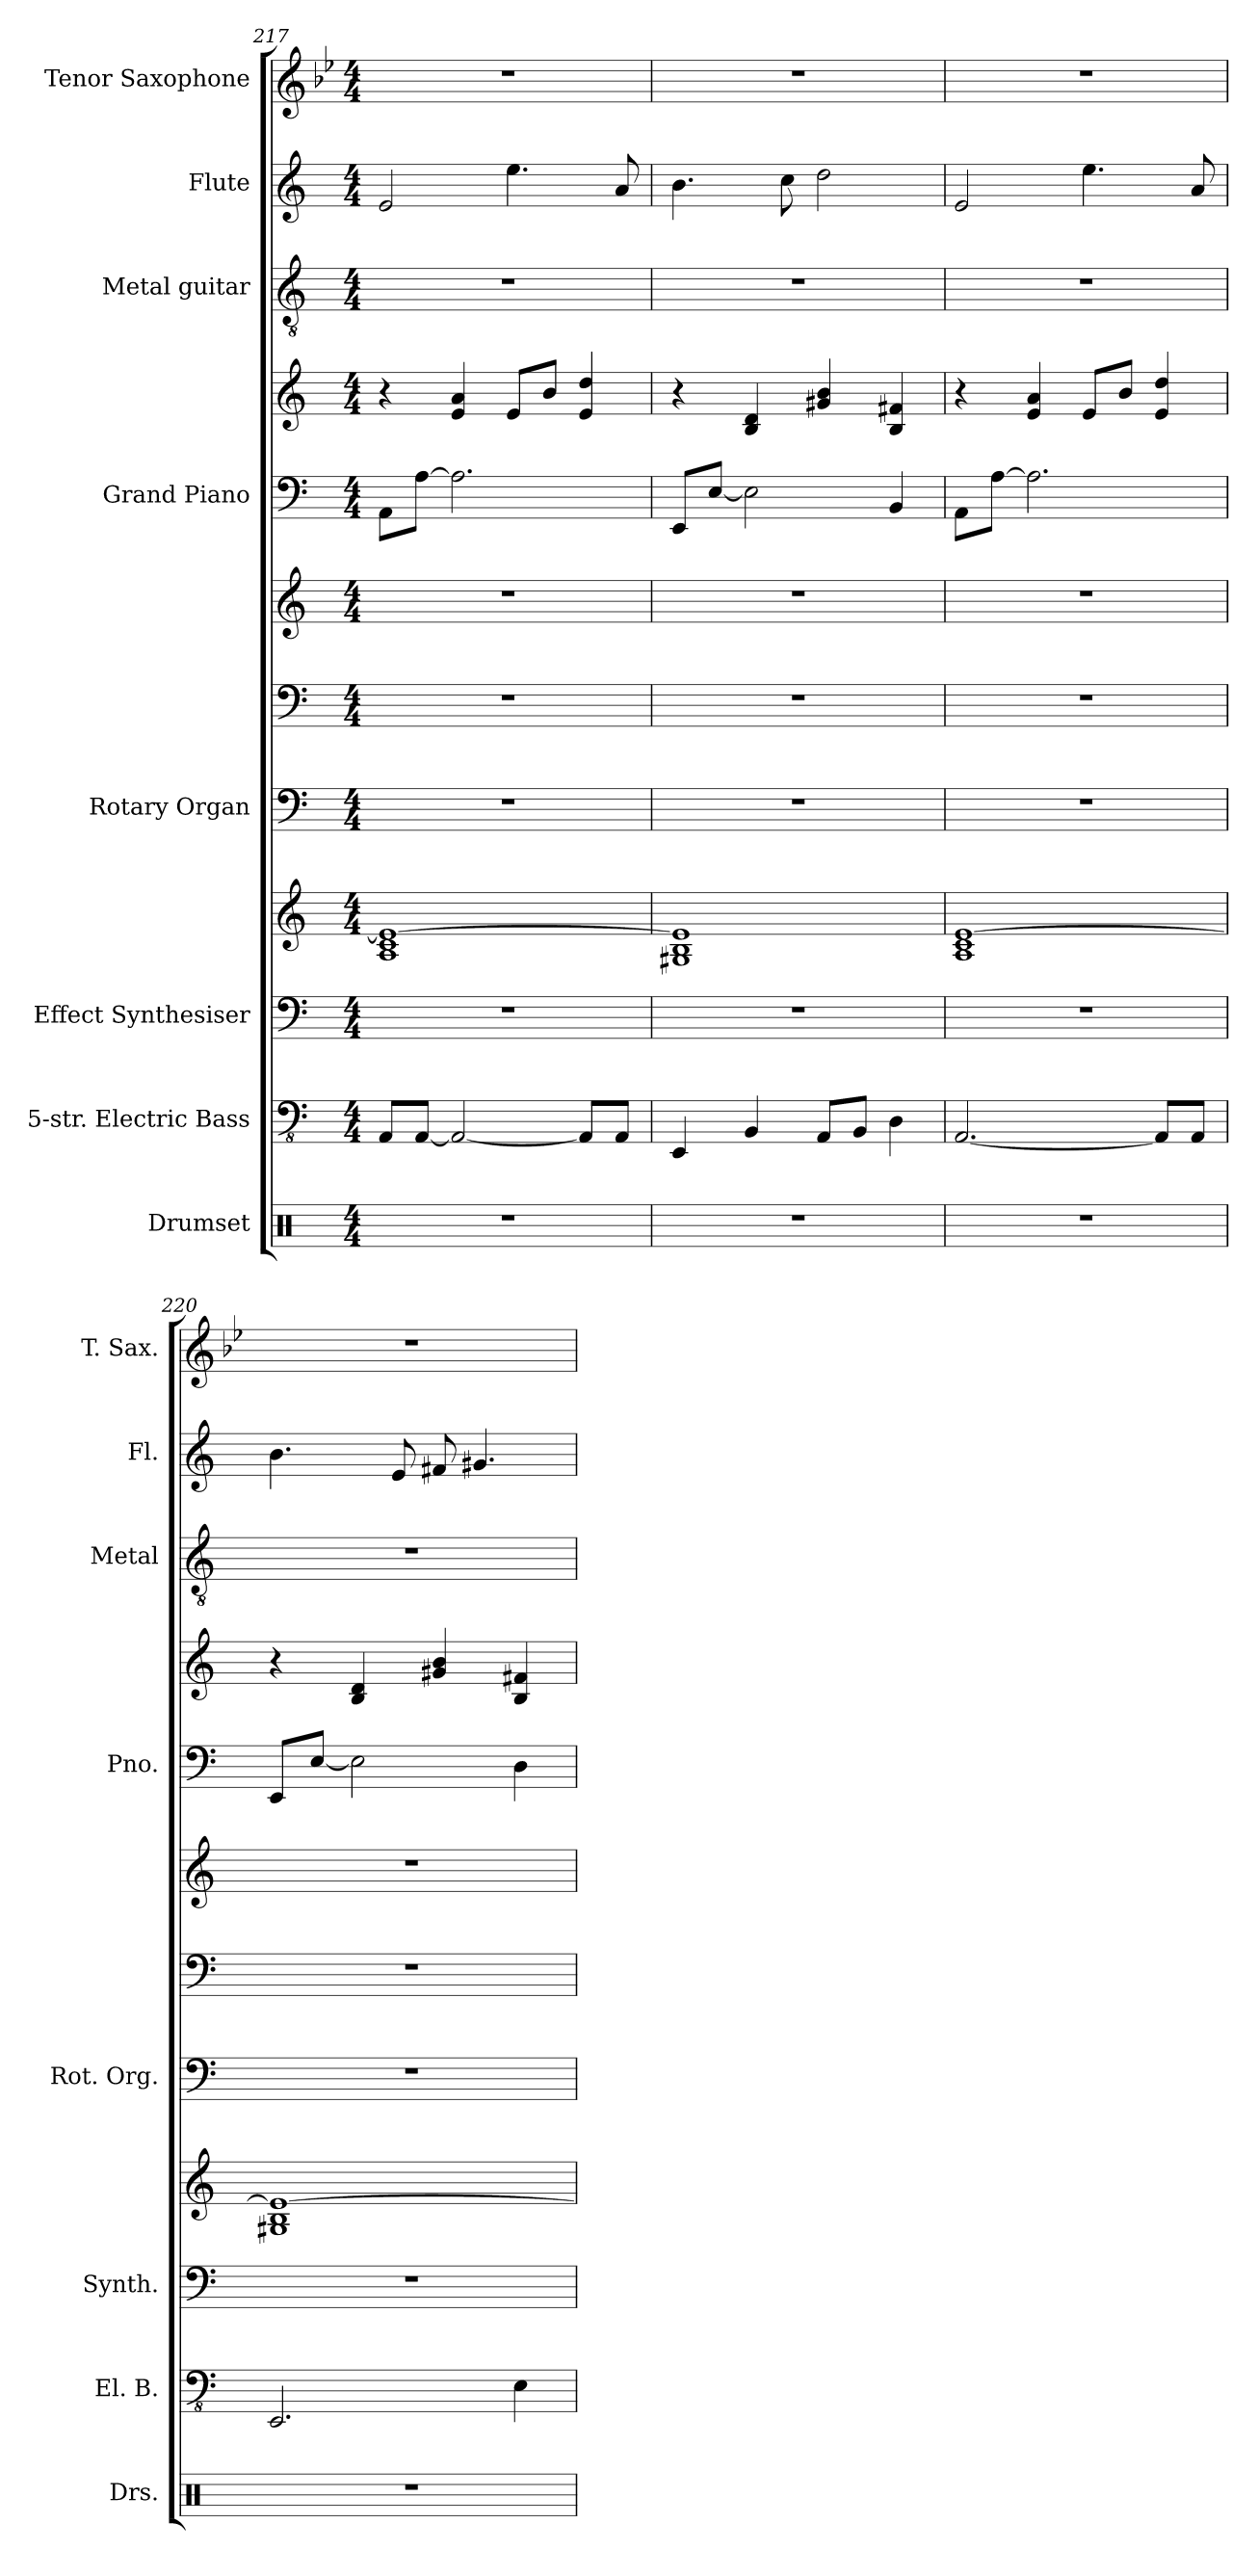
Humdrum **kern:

**kern	**kern	**kern	**kern	**kern	**kern	**kern	**kern	**kern	**kern	**kern	**kern
*part8	*part7	*part6	*part6	*part5	*part5	*part5	*part4	*part4	*part3	*part2	*part1
*staff12	*staff11	*staff10	*staff9	*staff8	*staff7	*staff6	*staff5	*staff4	*staff3	*staff2	*staff1
*I"Drumset	*I"5-str. Electric Bass	*I"Effect Synthesiser	*	*I"Rotary Organ	*	*	*I"Grand Piano	*	*I"Metal guitar	*I"Flute	*I"Tenor Saxophone
*I'Drs.	*I'El. B.	*I'Synth.	*	*I'Rot. Org.	*	*	*I'Pno.	*	*I'Metal	*I'Fl.	*I'T. Sax.
*clefX	*clefFv4	*clefF4	*clefG2	*clefF4	*clefF4	*clefG2	*clefF4	*clefG2	*clefGv2	*clefG2	*clefG2
*	*	*	*	*	*	*	*	*	*	*	*ITrd8c14
*k[]	*k[]	*k[]	*k[]	*k[]	*k[]	*k[]	*k[]	*k[]	*k[]	*k[]	*k[b-e-]
*M4/4	*M4/4	*M4/4	*M4/4	*M4/4	*M4/4	*M4/4	*M4/4	*M4/4	*M4/4	*M4/4	*M4/4
=217	=217	=217	=217	=217	=217	=217	=217	=217	=217	=217	=217
1r	8AAA/L	1r	1A 1c 1e_	1r	1r	1r	8AA\L	4r	1r	2e/	1r
.	[8AAA/J	.	.	.	.	.	[8A\J	.	.	.	.
.	2AAA/_	.	.	.	.	.	2.A\]	4e/ 4a/	.	.	.
.	.	.	.	.	.	.	.	8e/L	.	4.ee\	.
.	.	.	.	.	.	.	.	8b/J	.	.	.
.	8AAA/L]	.	.	.	.	.	.	4e/ 4dd/	.	.	.
.	8AAA/J	.	.	.	.	.	.	.	.	8a/	.
=218	=218	=218	=218	=218	=218	=218	=218	=218	=218	=218	=218
1r	4EEE/	1r	1G#X 1B 1e]	1r	1r	1r	8EE/L	4r	1r	4.b\	1r
.	.	.	.	.	.	.	[8E/J	.	.	.	.
.	4BBB/	.	.	.	.	.	2E\]	4B/ 4d/	.	.	.
.	.	.	.	.	.	.	.	.	.	8cc\	.
.	8AAA/L	.	.	.	.	.	.	4g#X/ 4b/	.	2dd\	.
.	8BBB/J	.	.	.	.	.	.	.	.	.	.
.	4DD\	.	.	.	.	.	4BB/	4B/ 4f#X/	.	.	.
=219	=219	=219	=219	=219	=219	=219	=219	=219	=219	=219	=219
1r	[2.AAA/	1r	1A 1c [1e	1r	1r	1r	8AA\L	4r	1r	2e/	1r
.	.	.	.	.	.	.	[8A\J	.	.	.	.
.	.	.	.	.	.	.	2.A\]	4e/ 4a/	.	.	.
.	.	.	.	.	.	.	.	8e/L	.	4.ee\	.
.	.	.	.	.	.	.	.	8b/J	.	.	.
.	8AAA/L]	.	.	.	.	.	.	4e/ 4dd/	.	.	.
.	8AAA/J	.	.	.	.	.	.	.	.	8a/	.
!!LO:PB:g=z
=220	=220	=220	=220	=220	=220	=220	=220	=220	=220	=220	=220
1r	2.EEE/	1r	1G#X 1B 1e_	1r	1r	1r	8EE/L	4r	1r	4.b\	1r
.	.	.	.	.	.	.	[8E/J	.	.	.	.
.	.	.	.	.	.	.	2E\]	4B/ 4d/	.	.	.
.	.	.	.	.	.	.	.	.	.	8e/	.
.	.	.	.	.	.	.	.	4g#X/ 4b/	.	8f#X/	.
.	.	.	.	.	.	.	.	.	.	4.g#X/	.
.	4EE\	.	.	.	.	.	4D\	4B/ 4f#X/	.	.	.
=	=	=	=	=	=	=	=	=	=	=	=
*-	*-	*-	*-	*-	*-	*-	*-	*-	*-	*-	*-
